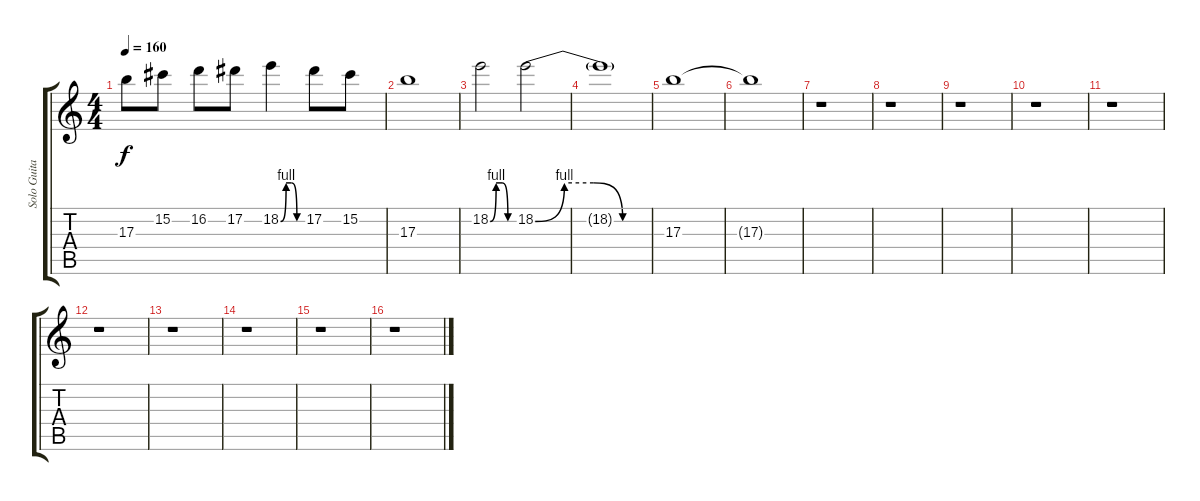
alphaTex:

\track ("Solo Guitar" "Solo Guita") {instrument distortionguitar}
\staff {score tabs}
\tuning (Eb4 Bb3 Gb3 Db3 Ab2 Eb2) {hide}
\ts (4 4)
\tempo 160
\clef g2
\ks c
17.3.8{dy f} 15.2.8 16.2.8 17.2.8 18.2{be (custom 0 0 15 4 30 4 45 0 60 0)}.4 17.2.8 15.2.8 |
17.3.1 |
18.2{be (custom 0 0 15 4 30 4 45 0 60 0)}.2 18.2{be (custom 0 0 15 4 30 4 45 0 60 0)}.2 |
18.2{t}.1 |
17.3.1 |
17.3{t}.1 |
r.1 |
r.1 |
r.1 |
r.1 |
r.1 |
r.1 |
r.1 |
r.1 |
r.1 |
r.1
